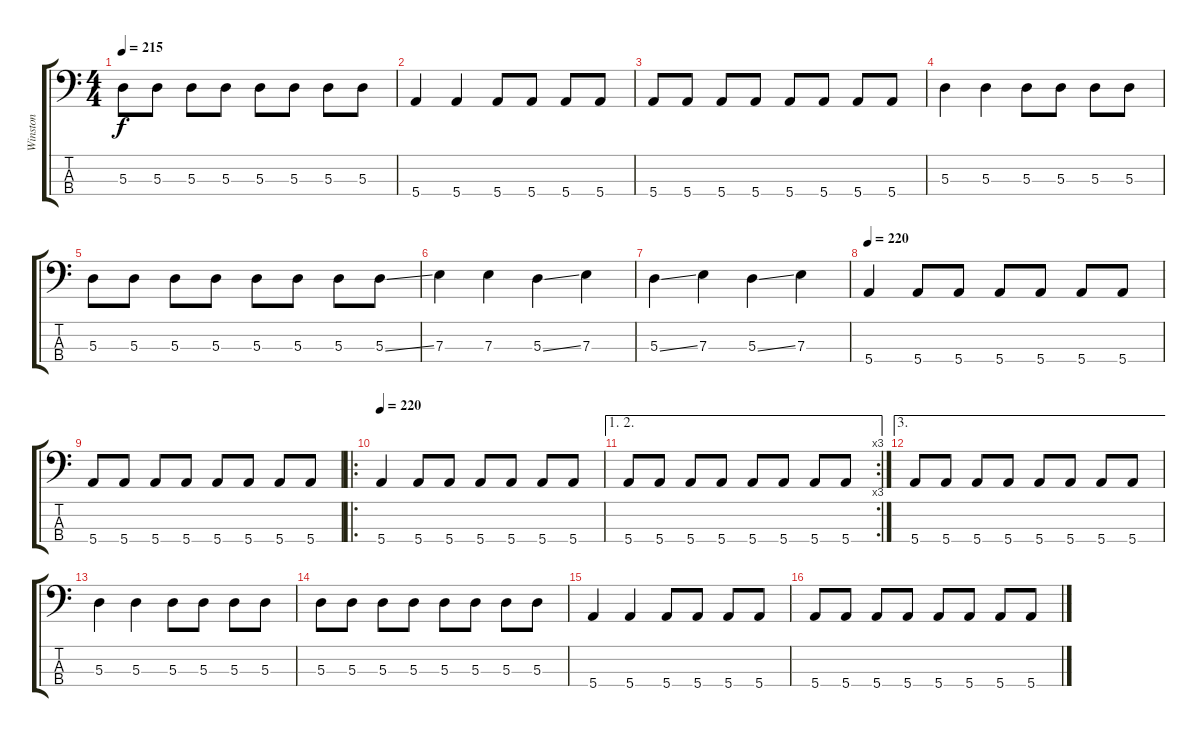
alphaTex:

\track ("Winston" "Winston") {instrument electricbasspick}
\staff {score tabs}
\tuning (G2 D2 A1 E1) {hide}
\ts (4 4)
\tempo 215
\clef f4
\ks c
5.3.8{dy f} 5.3.8 5.3.8 5.3.8 5.3.8 5.3.8 5.3.8 5.3.8 |
5.4.4 5.4.4 5.4.8 5.4.8 5.4.8 5.4.8 |
5.4.8 5.4.8 5.4.8 5.4.8 5.4.8 5.4.8 5.4.8 5.4.8 |
5.3.4 5.3.4 5.3.8 5.3.8 5.3.8 5.3.8 |
5.3.8 5.3.8 5.3.8 5.3.8 5.3.8 5.3.8 5.3.8 5.3{ss}.8 |
7.3.4 7.3.4 5.3{ss}.4 7.3.4 |
5.3{ss}.4 7.3.4 5.3{ss}.4 7.3.4 |
\tempo 220
5.4.4 5.4.8 5.4.8 5.4.8 5.4.8 5.4.8 5.4.8 |
5.4.8 5.4.8 5.4.8 5.4.8 5.4.8 5.4.8 5.4.8 5.4.8 |
\ro
\tempo 220
5.4.4 5.4.8 5.4.8 5.4.8 5.4.8 5.4.8 5.4.8 |
\ae (1 2)
\rc 3
5.4.8 5.4.8 5.4.8 5.4.8 5.4.8 5.4.8 5.4.8 5.4.8 |
\ae 3
5.4.8 5.4.8 5.4.8 5.4.8 5.4.8 5.4.8 5.4.8 5.4.8 |
5.3.4 5.3.4 5.3.8 5.3.8 5.3.8 5.3.8 |
5.3.8 5.3.8 5.3.8 5.3.8 5.3.8 5.3.8 5.3.8 5.3.8 |
5.4.4 5.4.4 5.4.8 5.4.8 5.4.8 5.4.8 |
5.4.8 5.4.8 5.4.8 5.4.8 5.4.8 5.4.8 5.4.8 5.4.8
